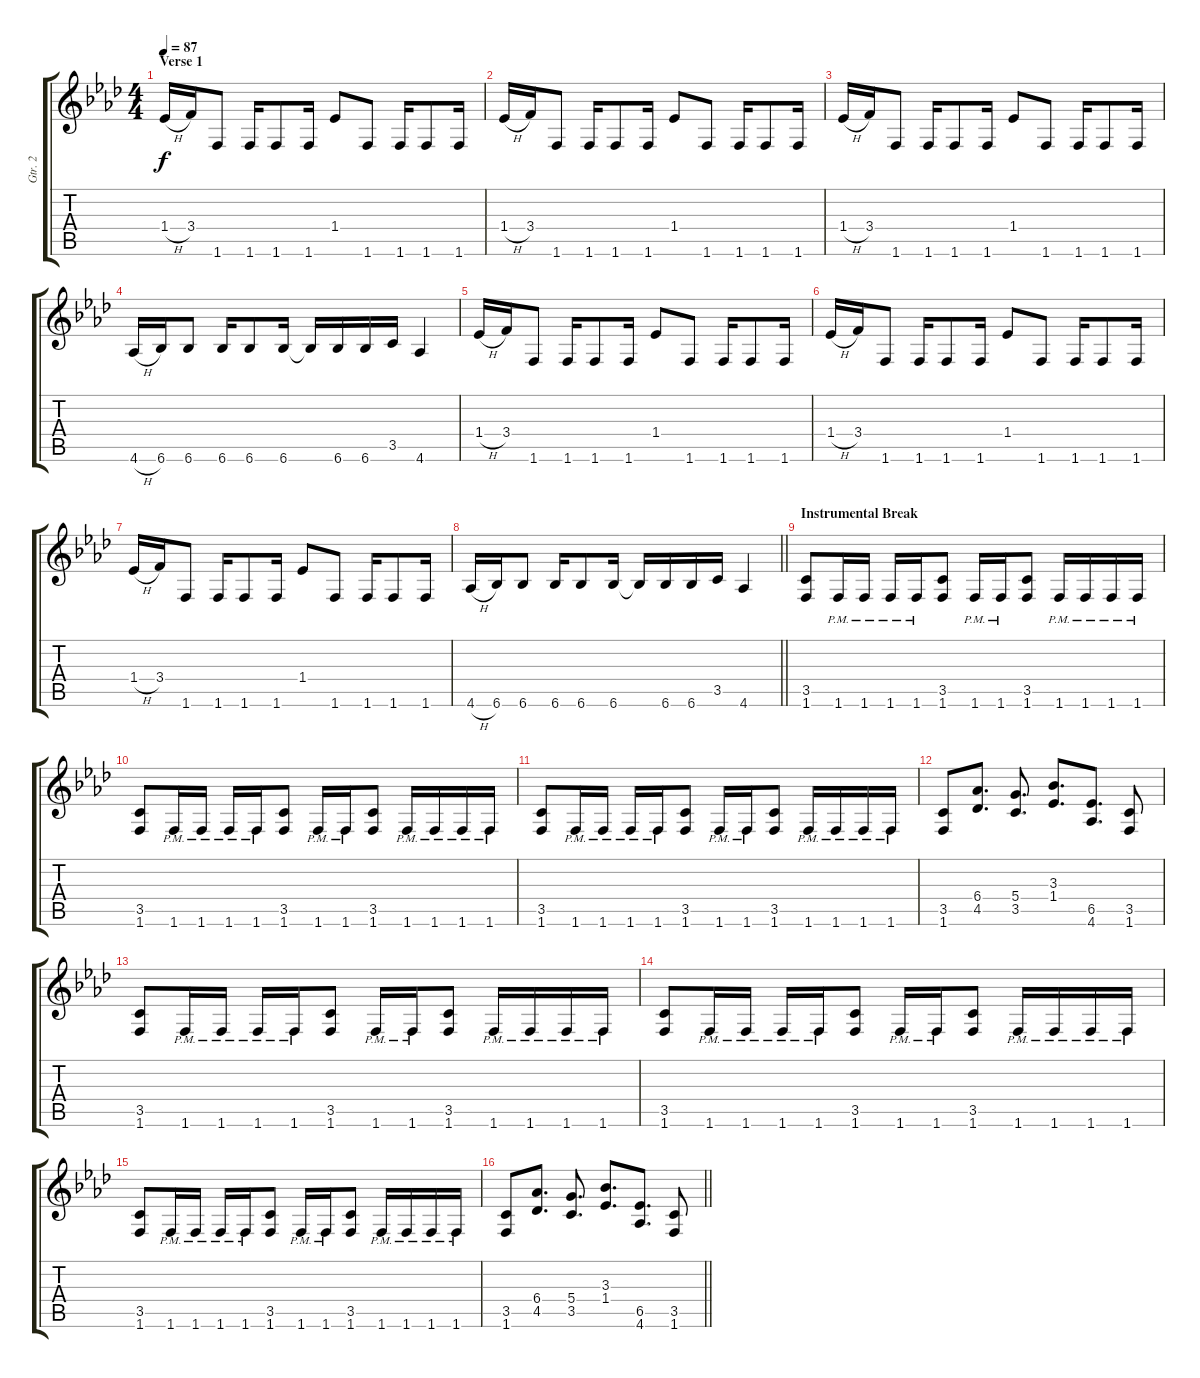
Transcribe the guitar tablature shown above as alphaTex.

\track ("Gtr. 2" "Gtr. 2") {instrument distortionguitar}
\staff {score tabs}
\tuning (E4 B3 G3 D3 A2 E2) {hide}
\ts (4 4)
\section ("" "Verse 1")
\tempo 87
\clef g2
\ks fminor
1.4{h}.16{dy f} 3.4.16 1.6.8 1.6.16 1.6.8 1.6.16 1.4.8 1.6.8 1.6.16 1.6.8 1.6.16 |
1.4{h}.16 3.4.16 1.6.8 1.6.16 1.6.8 1.6.16 1.4.8 1.6.8 1.6.16 1.6.8 1.6.16 |
1.4{h}.16 3.4.16 1.6.8 1.6.16 1.6.8 1.6.16 1.4.8 1.6.8 1.6.16 1.6.8 1.6.16 |
4.6{h}.16 6.6.16 6.6.8 6.6.16 6.6.8 6.6.16 6.6{t}.16 6.6.16 6.6.16 3.5.16 4.6.4 |
1.4{h}.16 3.4.16 1.6.8 1.6.16 1.6.8 1.6.16 1.4.8 1.6.8 1.6.16 1.6.8 1.6.16 |
1.4{h}.16 3.4.16 1.6.8 1.6.16 1.6.8 1.6.16 1.4.8 1.6.8 1.6.16 1.6.8 1.6.16 |
1.4{h}.16 3.4.16 1.6.8 1.6.16 1.6.8 1.6.16 1.4.8 1.6.8 1.6.16 1.6.8 1.6.16 |
\barLineRight lightlight
4.6{h}.16 6.6.16 6.6.8 6.6.16 6.6.8 6.6.16 6.6{t}.16 6.6.16 6.6.16 3.5.16 4.6.4 |
\section ("" "Instrumental Break")
(3.5 1.6).8 1.6{pm}.16 1.6{pm}.16 1.6{pm}.16 1.6{pm}.16 (3.5 1.6).8 1.6{pm}.16 1.6{pm}.16 (3.5 1.6).8 1.6{pm}.16 1.6{pm}.16 1.6{pm}.16 1.6{pm}.16 |
(3.5 1.6).8 1.6{pm}.16 1.6{pm}.16 1.6{pm}.16 1.6{pm}.16 (3.5 1.6).8 1.6{pm}.16 1.6{pm}.16 (3.5 1.6).8 1.6{pm}.16 1.6{pm}.16 1.6{pm}.16 1.6{pm}.16 |
(3.5 1.6).8 1.6{pm}.16 1.6{pm}.16 1.6{pm}.16 1.6{pm}.16 (3.5 1.6).8 1.6{pm}.16 1.6{pm}.16 (3.5 1.6).8 1.6{pm}.16 1.6{pm}.16 1.6{pm}.16 1.6{pm}.16 |
(3.5 1.6).8 (6.4 4.5).8{d} (5.4 3.5).8{d} (3.3 1.4).8{d} (6.5 4.6).8{d} (3.5 1.6).8 |
(3.5 1.6).8 1.6{pm}.16 1.6{pm}.16 1.6{pm}.16 1.6{pm}.16 (3.5 1.6).8 1.6{pm}.16 1.6{pm}.16 (3.5 1.6).8 1.6{pm}.16 1.6{pm}.16 1.6{pm}.16 1.6{pm}.16 |
(3.5 1.6).8 1.6{pm}.16 1.6{pm}.16 1.6{pm}.16 1.6{pm}.16 (3.5 1.6).8 1.6{pm}.16 1.6{pm}.16 (3.5 1.6).8 1.6{pm}.16 1.6{pm}.16 1.6{pm}.16 1.6{pm}.16 |
(3.5 1.6).8 1.6{pm}.16 1.6{pm}.16 1.6{pm}.16 1.6{pm}.16 (3.5 1.6).8 1.6{pm}.16 1.6{pm}.16 (3.5 1.6).8 1.6{pm}.16 1.6{pm}.16 1.6{pm}.16 1.6{pm}.16 |
\barLineRight lightlight
(3.5 1.6).8 (6.4 4.5).8{d} (5.4 3.5).8{d} (3.3 1.4).8{d} (6.5 4.6).8{d} (3.5 1.6).8
